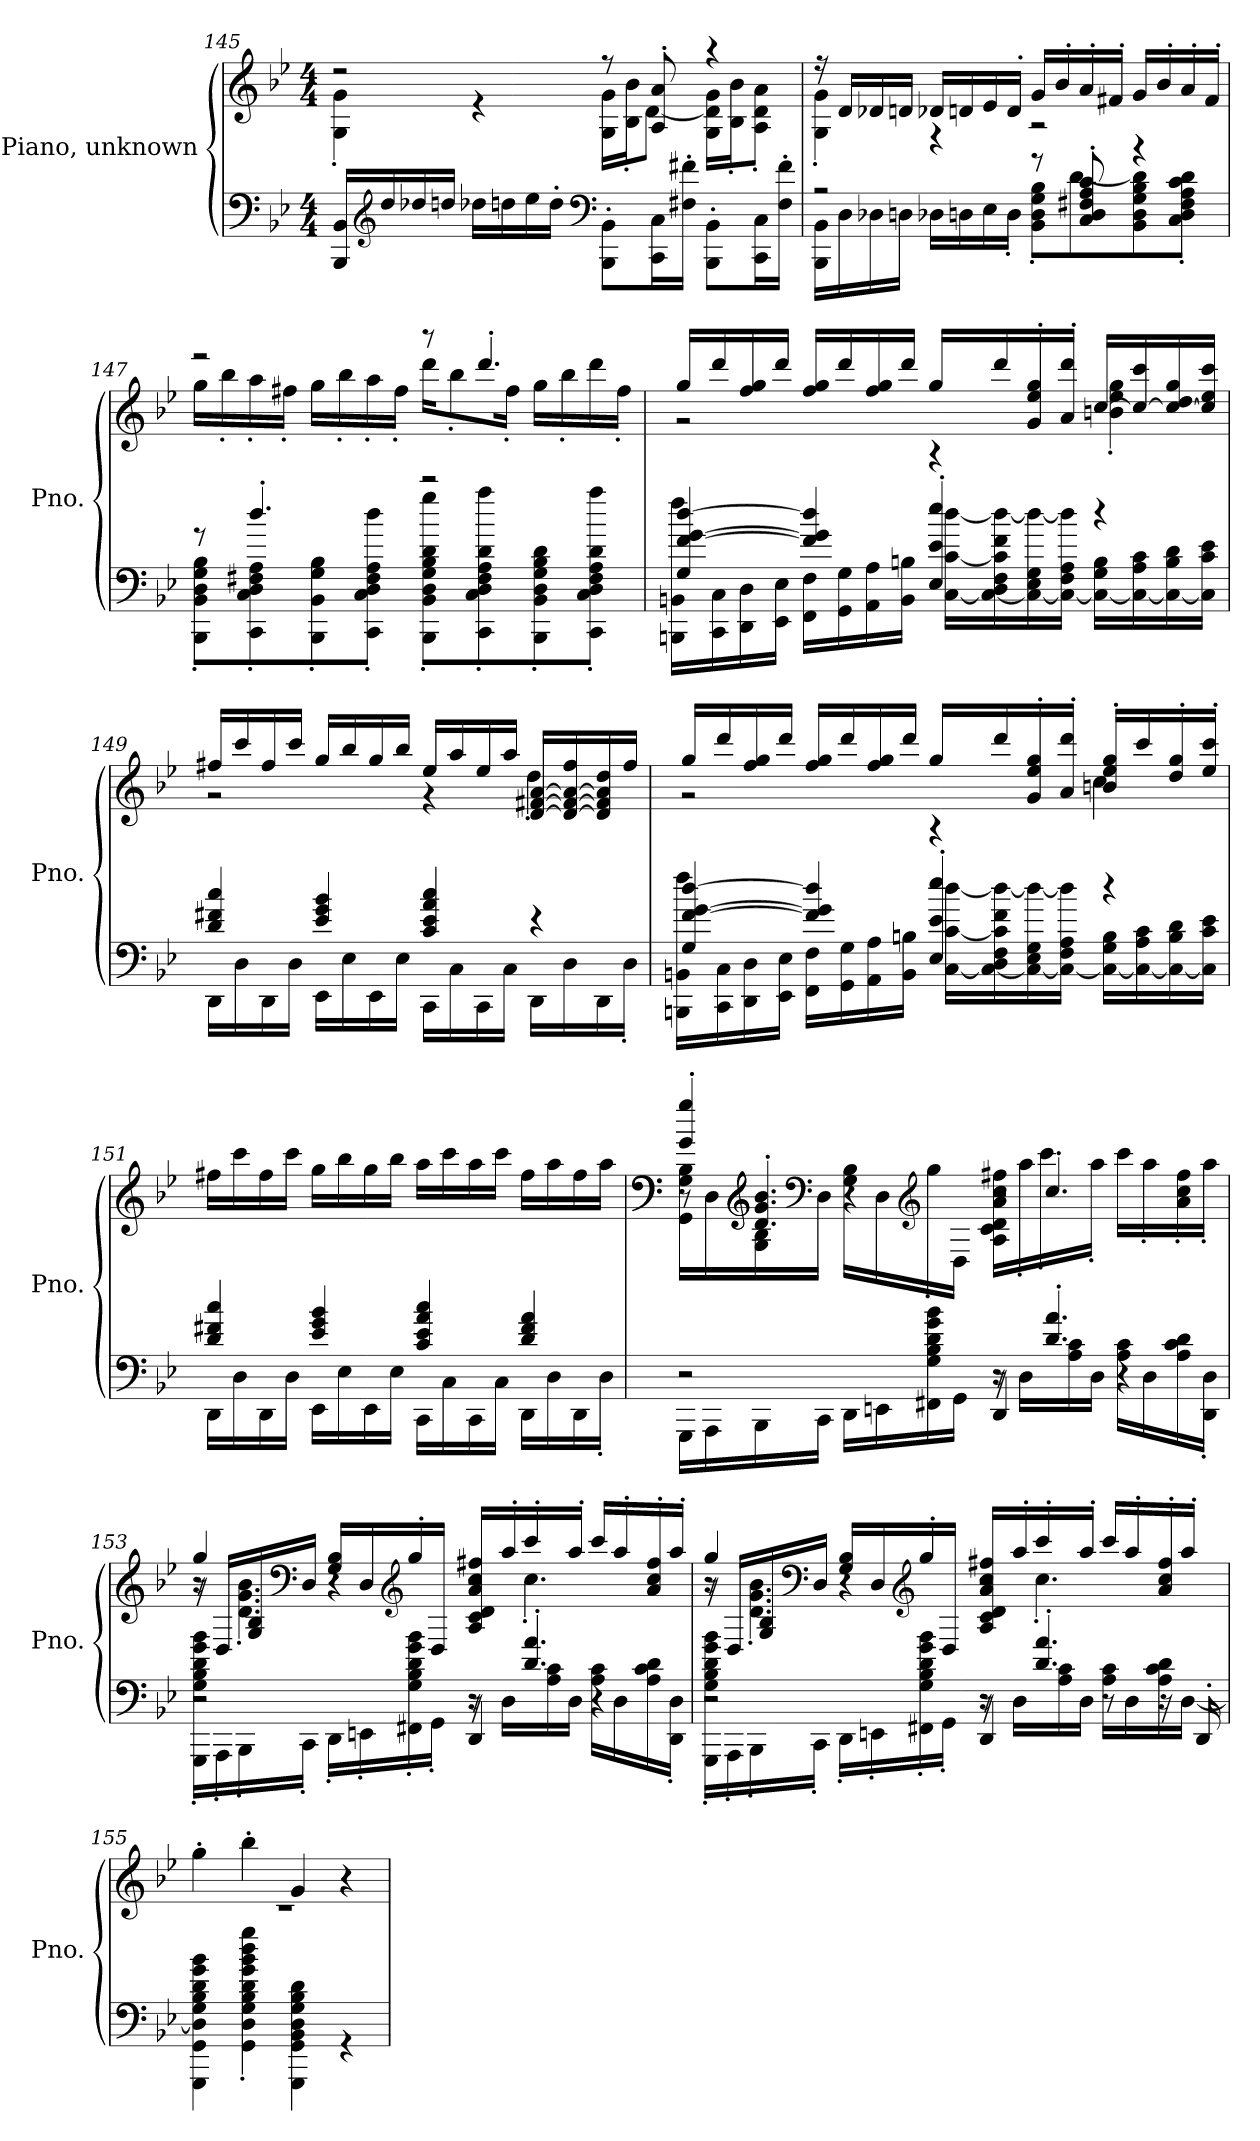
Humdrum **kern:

**kern	**kern
*part1	*part1
*staff2	*staff1
*I"Piano, unknown	*
*I'Pno.	*
!!LO:LB:g=z
*clefF4	*clefG2
*k[b-e-]	*k[b-e-]
*M4/4	*M4/4
=145	=145
*	*^
16BBB-/ 16BB-/LL	2r	4G\' 4g\'
*clefG2	*	*
16dd/	.	.
16dd-X/	.	.
16ddn/JJ	.	.
16dd-X\LL	.	4r
16ddn\	.	.
16ee-\	.	.
16dd'\JJ	.	.
*clefF4	*	*
8BBB-\' 8BB-\'L	8r	16G\ 16g\LL
.	.	16B-\' 16b-\'J
16CC\ 16C\L	8A/' 8a/'	[8d\J
16F#X\' 16f#X\'JJ	.	.
8BBB-\' 8BB-\'L	4r	16G\ 16d\] 16g\LL
.	.	16B-\' 16b-\'J
16CC\ 16C\L	.	8A\' 8d\' 8a\'J
16F#\' 16f#\'JJ	.	.
=146	=146	=146
*^	*	*
2r	16BBB-\ 16BB-\LL	16r	4G\' 4g\'
.	16D\	16d/LL	.
.	16D-X\	16d-X/	.
.	16Dn\JJ	16dn/JJ	.
.	16D-X\LL	16d-X/LL	4r
.	16Dn\	16dn/	.
.	16E-\	16e-/	.
.	16D'\JJ	16d'/JJ	.
8r	8BB-\' 8D\' 8G\' 8B-\'L	16g/LL	2r
.	.	16b-'/	.
8C/' 8D/' 8F#X/' 8A/' 8c/'	[8d\	16a'/	.
.	.	16f#X'/JJ	.
4r	8BB-\ 8D\ 8G\ 8B-\ 8d\]	16g/LL	.
.	.	16b-'/	.
.	8C\' 8D\' 8F#\' 8A\' 8c\' 8d\'J	16a'/	.
.	.	16f#'/JJ	.
!!LO:LB:g=z	!!
=147	=147	=147	=147
8r	8BBB-\' 8BB-\' 8D\' 8G\' 8B-\'L	2r	16gg\LL
.	.	.	16bb-'\
4.dd'/	8CC\' 8C\' 8D\' 8F#X\' 8A\'	.	16aa'\
.	.	.	16ff#X'\JJ
.	8BBB-\' 8BB-\' 8G\' 8B-\'	.	16gg\LL
.	.	.	16bb-'\
.	8CC\' 8C\' 8D\' 8F#\' 8A\' 8dd\'J	.	16aa'\
.	.	.	16ff#'\JJ
2r	8BBB-\' 8BB-\' 8D\' 8G\' 8B-\' 8d\' 8gg\'L	8r	16ddd\KL
.	.	.	8bb-'\
.	8CC\' 8C\' 8D\' 8F#\' 8A\' 8d\' 8aa\'	4.ddd'/	.
.	.	.	16ff#'\Jk
.	8BBB-\' 8BB-\' 8D\' 8G\' 8B-\' 8d\'	.	16gg\LL
.	.	.	16bb-'\
.	8CC\' 8C\' 8D\' 8F#\' 8A\' 8d\' 8aa\'J	.	16ddd\
.	.	.	16ff#'\JJ
!!LO:LB:g=z	!!
=148	=148	=148	=148
4G/ [4f/ [4g/ [4dd/	16BBBn\ 16BBn\ 16ff\LL	16gg/LL	2r
.	16CC\ 16C\	16ddd/	.
.	16DD\ 16D\	16ff/ 16gg/	.
.	16EE-\ 16E-\JJ	16ddd/JJ	.
4f/] 4g/] 4dd/]	16FF\ 16F\LL	16ff/ 16gg/LL	.
.	16GG\ 16G\	16ddd/	.
.	16AA\ 16A\	16ff/ 16gg/	.
.	16BB\ 16Bn\JJ	16ddd/JJ	.
4E-/' 4e-/' 4ee-/'	[16C\ [16c\ [16dd\LL	16gg/LL	4r
.	16C\_ 16D\ 16F\ 16c\] 16f\ 16dd\_	16ddd/	.
.	16C\_ 16E-\ 16G\ 16dd\_	16g/' 16ee-/' 16gg/'	.
.	16C\_ 16F\ 16A\ 16dd\]JJ	16a/' 16ddd/'JJ	.
4r	16C\_ 16G\ 16B\LL	[16cc/LL	4bn\' 4ee-\' 4gg\'
.	16C\_ 16A\ 16c\	16cc/_ 16ccc/	.
.	16C\_ 16B\ 16d\	16cc/_ 16dd/ 16gg/	.
.	16C\] 16c\ 16e-\JJ	16cc/] 16ee-/ 16ccc/JJ	.
!!LO:PB:g=z	!!
=149	=149	=149	=149
4d/ 4f#X/ 4cc/	16DD\LL	16ff#X/LL	2r
.	16D\	16ccc/	.
.	16DD\	16ff#/	.
.	16D\JJ	16ccc/JJ	.
4e-/ 4g/ 4b-/	16EE-\LL	16gg/LL	.
.	16E-\	16bb-/	.
.	16EE-\	16gg/	.
.	16E-\JJ	16bb-/JJ	.
4c/ 4e-/ 4a/ 4cc/	16CC\LL	16ee-/LL	4r
.	16C\	16aa/	.
.	16CC\	16ee-/	.
.	16C\JJ	16aa/JJ	.
4r	16DD\LL	[16d/ [16f#X/ [16a/LL	4dd'\
.	16D\	16d/_ 16f#/_ 16a/_ 16ff#/	.
.	16DD\	16d/] 16f#/] 16a/] 16dd/	.
.	16D'\JJ	16ff#/JJ	.
!!LO:LB:g=z	!!
=150	=150	=150	=150
4G/ [4f/ [4g/ [4dd/	16BBBn\ 16BBn\ 16ff\LL	16gg/LL	2r
.	16CC\ 16C\	16ddd/	.
.	16DD\ 16D\	16ff/ 16gg/	.
.	16EE-\ 16E-\JJ	16ddd/JJ	.
4f/] 4g/] 4dd/]	16FF\ 16F\LL	16ff/ 16gg/LL	.
.	16GG\ 16G\	16ddd/	.
.	16AA\ 16A\	16ff/ 16gg/	.
.	16BB\ 16Bn\JJ	16ddd/JJ	.
4E-/' 4e-/' 4ee-/'	[16C\ [16c\ [16dd\LL	16gg/LL	4r
.	16C\_ 16D\ 16F\ 16c\] 16f\ 16dd\_	16ddd/	.
.	16C\_ 16E-\ 16G\ 16dd\_	16g/' 16ee-/' 16gg/'	.
.	16C\_ 16F\ 16A\ 16dd\]JJ	16a/' 16ddd/'JJ	.
4r	16C\_ 16G\ 16B\LL	16bn/' 16ee-/' 16gg/'LL	4cc\
.	16C\_ 16A\ 16c\	16ccc/	.
.	16C\_ 16B\ 16d\	16dd/' 16gg/'	.
.	16C\] 16c\ 16e-\JJ	16ee-/' 16ccc/'JJ	.
*	*	*v	*v
=151	=151	=151
4d/ 4f#X/ 4cc/	16DD\LL	16ff#X\LL
.	16D\	16ccc\
.	16DD\	16ff#\
.	16D\JJ	16ccc\JJ
4e-/ 4g/ 4b-/	16EE-\LL	16gg\LL
.	16E-\	16bb-\
.	16EE-\	16gg\
.	16E-\JJ	16bb-\JJ
4c/ 4e-/ 4a/ 4cc/	16CC\LL	16aa\LL
.	16C\	16ccc\
.	16CC\	16aa\
.	16C\JJ	16ccc\JJ
4d/ 4f#/ 4a/	16DD\LL	16ff#\LL
.	16D\	16aa\
.	16DD\	16ff#\
.	16D'\JJ	16aa\JJ
*v	*v	*
!!LO:LB:g=z
=152	=152
*	*clefF4
*^	*^
*	*^	*	*^
2r	16GGG\LL	2r	4g/' 4gg/'	16GG\ 16G\ 16B-\LL	8r
.	16AAA\	.	.	16D\	.
*	*	*	*clefG2	*	*
.	16BBB-\	.	.	16G\ 16B-\	4.d/' 4.g/' 4.b-/'
*	*	*	*clefF4	*	*
.	16CC\JJ	.	.	16D\JJ	.
.	16DD\LL	.	4r	16G\ 16B-\LL	.
.	16EEn\	.	.	16D\	.
*	*	*	*clefG2	*	*
.	16FF#X\ 16G\ 16B-\ 16d\ 16g\ 16b-\	.	.	16gg'\	.
.	16GG\JJ	.	.	16D\JJ	.
8r	16r	4DD/	8r	16A\ 16c\ 16d\ 16a\ 16cc\ 16ff#X\LL	2r
.	16D\LL	.	.	16aa'\	.
4.d/' 4.a/'	16A\ 16c\	.	4.cc'/	16ccc'\	.
.	16D\JJ	.	.	16aa'\JJ	.
.	16A\ 16c\LL	4r	.	16ccc\LL	.
.	16D\	.	.	16aa'\	.
.	16A\ 16c\ 16d\	.	.	16a\' 16cc\' 16ff#\'	.
.	16DD\' 16D\'JJ	.	.	16aa'\JJ	.
!!LO:LB:g=z	!!	!!
=153	=153	=153	=153	=153	=153
2r	16GGG\' 16G\' 16B-\' 16d\' 16g\' 16b-\'LL	2r	4gg/	8r	16r
.	16AAA'\	.	.	.	16D/LL
.	16BBB-'\	.	.	4.d\' 4.g\' 4.b-\'	16G/ 16B-/
*	*	*	*clefF4	*	*
.	16CC'\JJ	.	.	.	16D/JJ
.	16DD'\LL	.	4r	.	16G/ 16B-/LL
.	16EEn'\	.	.	.	16D/
*	*	*	*clefG2	*	*
.	16FF#X\' 16G\' 16B-\' 16d\' 16g\' 16b-\'	.	.	.	16gg'/
.	16GG'\JJ	.	.	.	16D/JJ
8r	16r	4DD/	2r	8r	16A/ 16c/ 16d/ 16a/ 16cc/ 16ff#X/LL
.	16D\LL	.	.	.	16aa'/
4.d/' 4.a/'	16A\ 16c\	.	.	4.cc'\	16ccc'/
.	16D\JJ	.	.	.	16aa'/JJ
.	16A\ 16c\LL	4r	.	.	16ccc/LL
.	16D\	.	.	.	16aa'/
.	16A\ 16c\ 16d\	.	.	.	16a/' 16cc/' 16ff#/'
.	16DD\' 16D\'JJ	.	.	.	16aa'/JJ
!!LO:LB:g=z	!!	!!
=154	=154	=154	=154	=154	=154
2r	16GGG\' 16G\' 16B-\' 16d\' 16g\' 16b-\'LL	2r	4gg/	8r	16r
.	16AAA'\	.	.	.	16D/LL
.	16BBB-'\	.	.	4.d\' 4.g\' 4.b-\'	16G/ 16B-/
*	*	*	*clefF4	*	*
.	16CC'\JJ	.	.	.	16D/JJ
.	16DD'\LL	.	4r	.	16G/ 16B-/LL
.	16EEn'\	.	.	.	16D/
*	*	*	*clefG2	*	*
.	16FF#X\' 16G\' 16B-\' 16d\' 16g\' 16b-\'	.	.	.	16gg'/
.	16GG'\JJ	.	.	.	16D/JJ
8r	16r	4DD/	2r	8r	16A/ 16c/ 16d/ 16a/ 16cc/ 16ff#X/LL
.	16D\LL	.	.	.	16aa'/
4.d/' 4.a/'	16A\ 16c\	.	.	4.cc'\	16ccc'/
.	16D\JJ	.	.	.	16aa'/JJ
.	16A\ 16c\LL	8r	.	.	16ccc/LL
.	16D\	.	.	.	16aa'/
.	16A\ 16c\ 16d\	16r	.	.	16a/' 16cc/' 16ff#/'
.	[16D\JJ	16DD'/	.	.	16aa'/JJ
*	*v	*v	*	*	*
*	*	*v	*v	*v
=155	=155	=155
1r	4GGG\ 4GG\ 4D\] 4G\ 4B-\ 4d\ 4g\ 4b-\	4gg'\
.	4GG\' 4D\' 4G\' 4B-\' 4d\' 4g\' 4b-\' 4dd\' 4gg\'	4bb-'\
.	4GGG\ 4GG\ 4BB-\ 4D\ 4G\ 4B-\ 4d\	4g/
.	4r	4r
*v	*v	*
=	=
*-	*-
